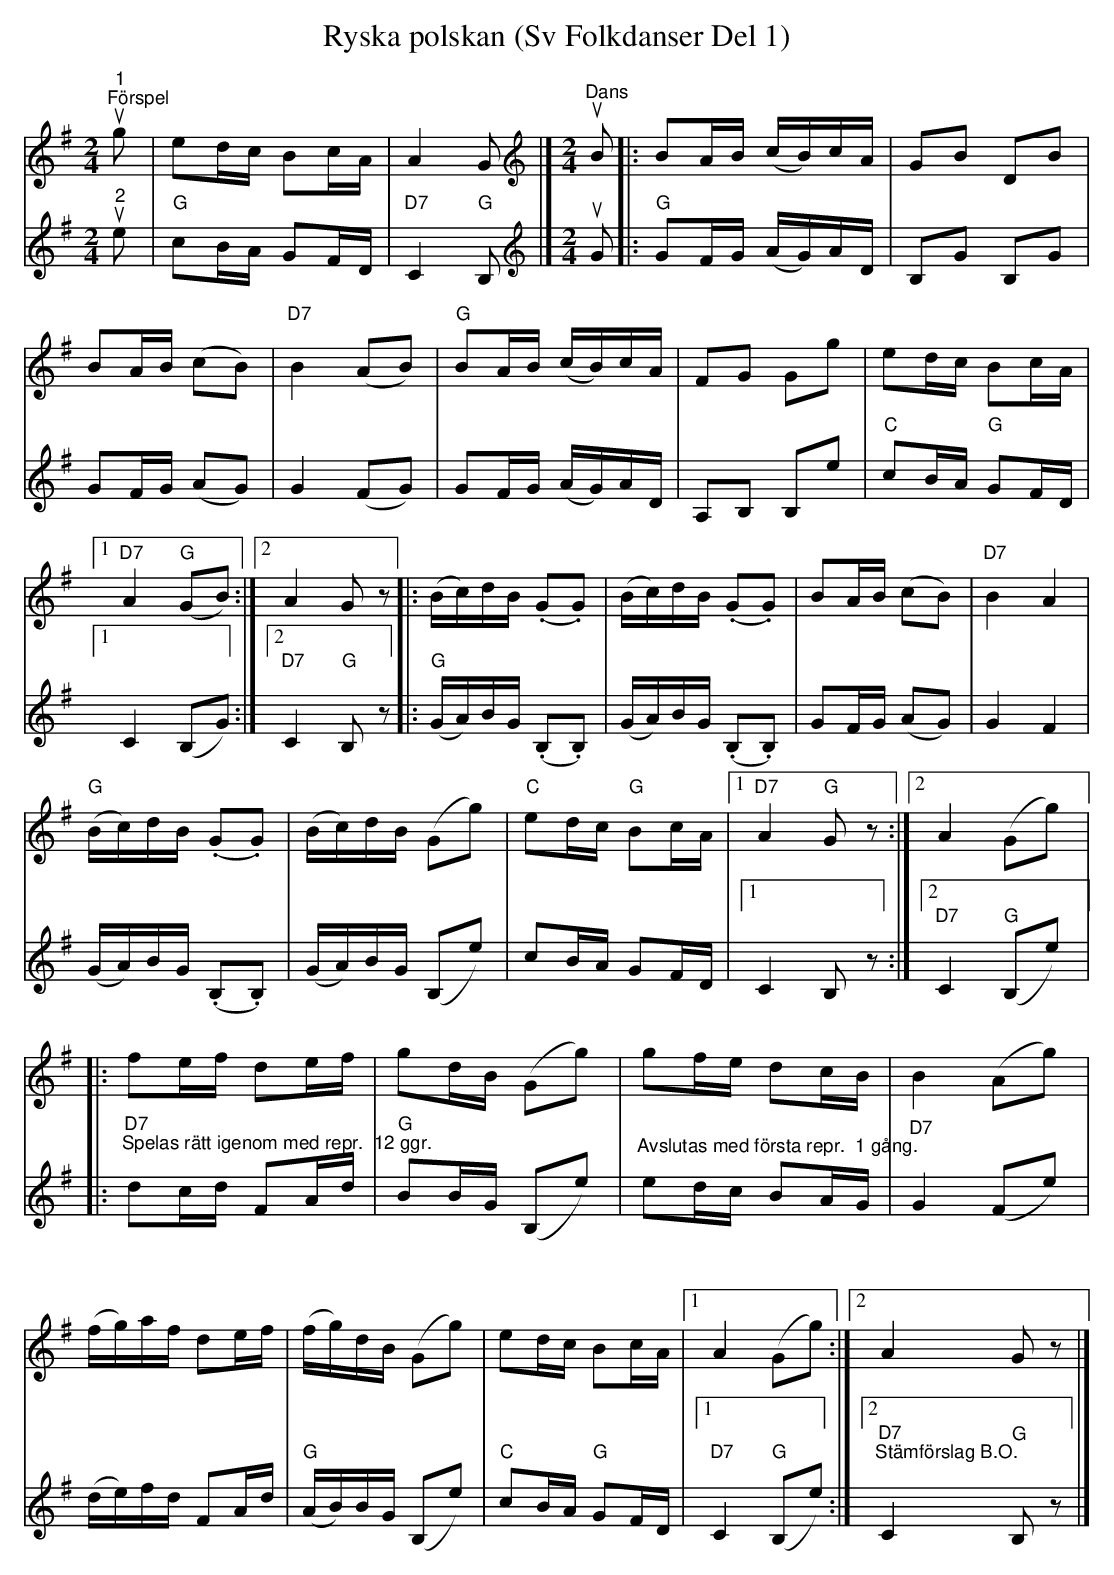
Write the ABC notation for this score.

X:1
T:Ryska polskan (Sv Folkdanser Del 1)
L:1/16
M:2/4
K:G
V:1
"^1""^Förspel"u g2 | e2dc B2cA | A4 G2 |][K:G][M:2/4][K:treble]"^Dans"u B2 |: B2AB (cB)cA | G2B2 D2B2 |
B2AB (c2B2) |"D7" B4 (A2B2) |"G" B2AB (cB)cA | F2G2 G2g2 | e2dc B2cA |1
"D7" A4"G" (G2B2) :|2 A4 G2 z2 |: (Bc)dB (.G2.G2) | (Bc)dB (.G2.G2) | B2AB (c2B2) |"D7" B4 A4 |
"G" (Bc)dB (.G2.G2) | (Bc)dB (G2g2) |"C" e2dc"G" B2cA |1"D7" A4"G" G2 z2 :|2 A4 (G2g2) |:
f2ef d2ef | g2dB (G2g2) | g2fe d2cB | B4 (A2g2) |
(fg)af d2ef | (fg)dB (G2g2) | e2dc B2cA |1 A4 (G2g2) :|2 A4 G2 z2 |]
V:2
"^2"u e2 |"G" c2BA G2FD |"D7" C4"G" B,2 |][K:G][M:2/4][K:treble]u G2 |:"G" G2FG (AG)AD | B,2G2 B,2G2 |
G2FG (A2G2) | G4 (F2G2) | G2FG (AG)AD | A,2B,2 B,2e2 |"C" c2BA"G" G2FD |1
C4 (B,2G2) :|2"D7" C4"G" B,2 z2 |:"G" (GA)BG (.B,2.B,2) | (GA)BG (.B,2.B,2) | G2FG (A2G2) |
G4 F4 | (GA)BG (.B,2.B,2) |  (GA)BG (B,2e2) | c2BA G2FD |1 C4 B,2 z2 :|2"D7" C4"G" (B,2e2) |:
"D7" "^Spelas rätt igenom med repr.  12 ggr." d2cd F2Ad |"G" B2BG (B,2e2) | "^Avslutas med första repr.  1 gång." e2dc B2AG | "D7" G4 (F2e2) |
(de)fd F2Ad |"G" (AB)BG (B,2e2) |"C" c2BA"G" G2FD |1 "D7" C4"G" (B,2e2) :|2"D7" "^Stämförslag B.O." C4"G" B,2 z2 |]
